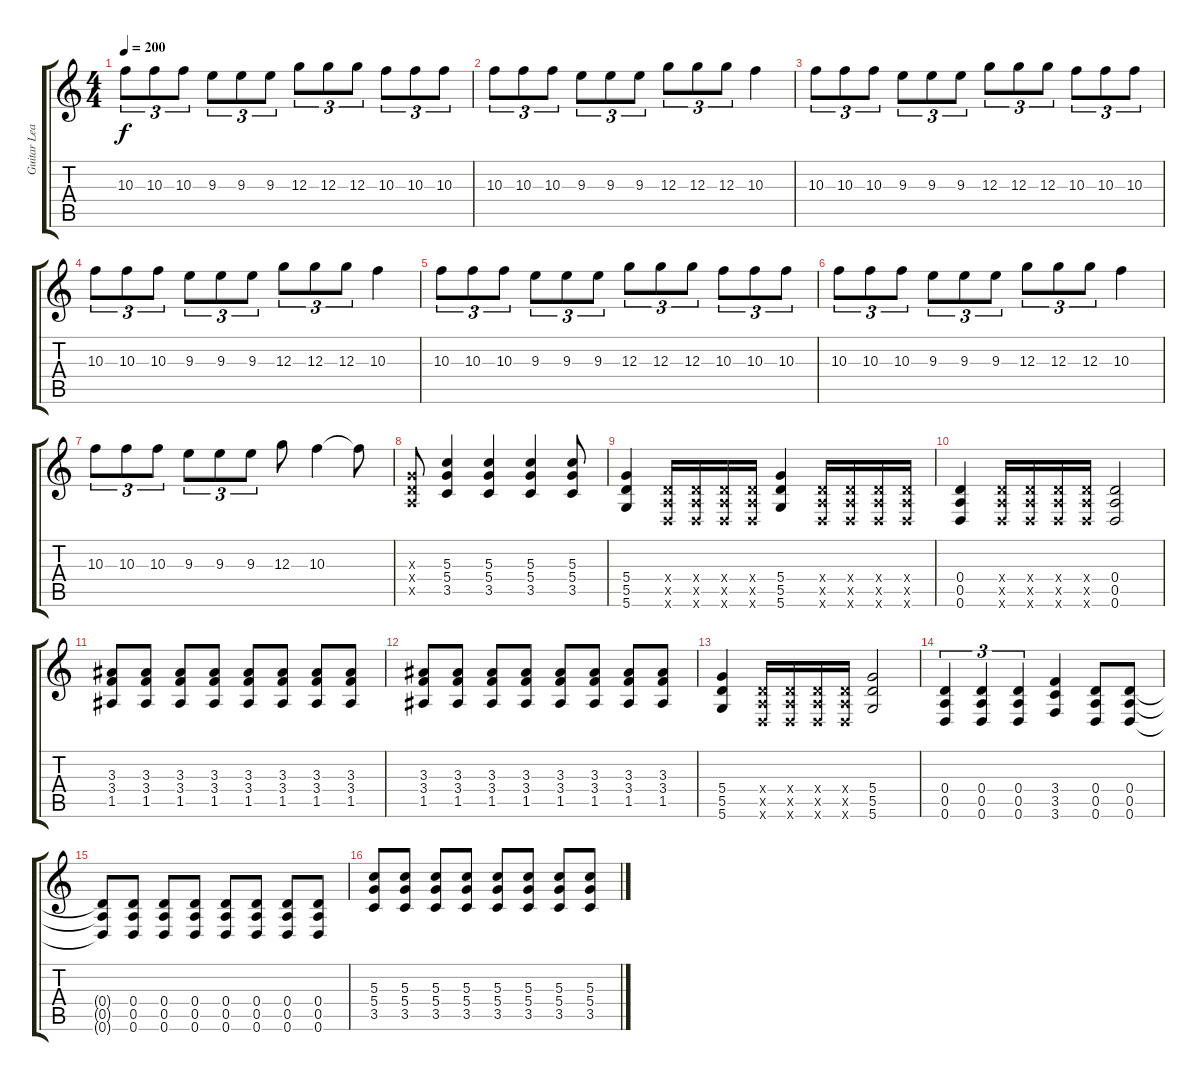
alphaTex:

\track ("Guitar Lead 2/Rhythm" "Guitar Lea") {instrument electricguitarmuted}
\staff {score tabs}
\tuning (E4 B3 G3 D3 A2 D2) {hide}
\ts (4 4)
\tempo 200
\clef g2
\ks c
10.3.8{tu (3 2) dy f} 10.3.8{tu (3 2)} 10.3.8{tu (3 2)} 9.3.8{tu (3 2)} 9.3.8{tu (3 2)} 9.3.8{tu (3 2)} 12.3.8{tu (3 2)} 12.3.8{tu (3 2)} 12.3.8{tu (3 2)} 10.3.8{tu (3 2)} 10.3.8{tu (3 2)} 10.3.8{tu (3 2)} |
10.3.8{tu (3 2)} 10.3.8{tu (3 2)} 10.3.8{tu (3 2)} 9.3.8{tu (3 2)} 9.3.8{tu (3 2)} 9.3.8{tu (3 2)} 12.3.8{tu (3 2)} 12.3.8{tu (3 2)} 12.3.8{tu (3 2)} 10.3.4 |
10.3.8{tu (3 2)} 10.3.8{tu (3 2)} 10.3.8{tu (3 2)} 9.3.8{tu (3 2)} 9.3.8{tu (3 2)} 9.3.8{tu (3 2)} 12.3.8{tu (3 2)} 12.3.8{tu (3 2)} 12.3.8{tu (3 2)} 10.3.8{tu (3 2)} 10.3.8{tu (3 2)} 10.3.8{tu (3 2)} |
10.3.8{tu (3 2)} 10.3.8{tu (3 2)} 10.3.8{tu (3 2)} 9.3.8{tu (3 2)} 9.3.8{tu (3 2)} 9.3.8{tu (3 2)} 12.3.8{tu (3 2)} 12.3.8{tu (3 2)} 12.3.8{tu (3 2)} 10.3.4 |
10.3.8{tu (3 2)} 10.3.8{tu (3 2)} 10.3.8{tu (3 2)} 9.3.8{tu (3 2)} 9.3.8{tu (3 2)} 9.3.8{tu (3 2)} 12.3.8{tu (3 2)} 12.3.8{tu (3 2)} 12.3.8{tu (3 2)} 10.3.8{tu (3 2)} 10.3.8{tu (3 2)} 10.3.8{tu (3 2)} |
10.3.8{tu (3 2)} 10.3.8{tu (3 2)} 10.3.8{tu (3 2)} 9.3.8{tu (3 2)} 9.3.8{tu (3 2)} 9.3.8{tu (3 2)} 12.3.8{tu (3 2)} 12.3.8{tu (3 2)} 12.3.8{tu (3 2)} 10.3.4 |
10.3.8{tu (3 2)} 10.3.8{tu (3 2)} 10.3.8{tu (3 2)} 9.3.8{tu (3 2)} 9.3.8{tu (3 2)} 9.3.8{tu (3 2)} 12.3.8 10.3.4 10.3{t}.8 |
(0.3{x} 0.4{x} 0.5{x}).8 (5.3 5.4 3.5).4 (5.3 5.4 3.5).4 (5.3 5.4 3.5).4 (5.3 5.4 3.5).8 |
(5.4 5.5 5.6).4 (0.4{x} 0.5{x} 0.6{x}).16 (0.4{x} 0.5{x} 0.6{x}).16 (0.4{x} 0.5{x} 0.6{x}).16 (0.4{x} 0.5{x} 0.6{x}).16 (5.4 5.5 5.6).4 (0.4{x} 0.5{x} 0.6{x}).16 (0.4{x} 0.5{x} 0.6{x}).16 (0.4{x} 0.5{x} 0.6{x}).16 (0.4{x} 0.5{x} 0.6{x}).16 |
(0.4 0.5 0.6).4 (0.4{x} 0.5{x} 0.6{x}).16 (0.4{x} 0.5{x} 0.6{x}).16 (0.4{x} 0.5{x} 0.6{x}).16 (0.4{x} 0.5{x} 0.6{x}).16 (0.4 0.5 0.6).2 |
(3.3 3.4 1.5).8 (3.3 3.4 1.5).8 (3.3 3.4 1.5).8 (3.3 3.4 1.5).8 (3.3 3.4 1.5).8 (3.3 3.4 1.5).8 (3.3 3.4 1.5).8 (3.3 3.4 1.5).8 |
(3.3 3.4 1.5).8 (3.3 3.4 1.5).8 (3.3 3.4 1.5).8 (3.3 3.4 1.5).8 (3.3 3.4 1.5).8 (3.3 3.4 1.5).8 (3.3 3.4 1.5).8 (3.3 3.4 1.5).8 |
(5.4 5.5 5.6).4 (0.4{x} 0.5{x} 0.6{x}).16 (0.4{x} 0.5{x} 0.6{x}).16 (0.4{x} 0.5{x} 0.6{x}).16 (0.4{x} 0.5{x} 0.6{x}).16 (5.4 5.5 5.6).2 |
(0.4 0.5 0.6).4{tu (3 2)} (0.4 0.5 0.6).4{tu (3 2)} (0.4 0.5 0.6).4{tu (3 2)} (3.4 3.5 3.6).4 (0.4 0.5 0.6).8 (0.4 0.5 0.6).8 |
(0.4{t} 0.5{t} 0.6{t}).8 (0.4 0.5 0.6).8 (0.4 0.5 0.6).8 (0.4 0.5 0.6).8 (0.4 0.5 0.6).8 (0.4 0.5 0.6).8 (0.4 0.5 0.6).8 (0.4 0.5 0.6).8 |
(5.3 5.4 3.5).8 (5.3 5.4 3.5).8 (5.3 5.4 3.5).8 (5.3 5.4 3.5).8 (5.3 5.4 3.5).8 (5.3 5.4 3.5).8 (5.3 5.4 3.5).8 (5.3 5.4 3.5).8
